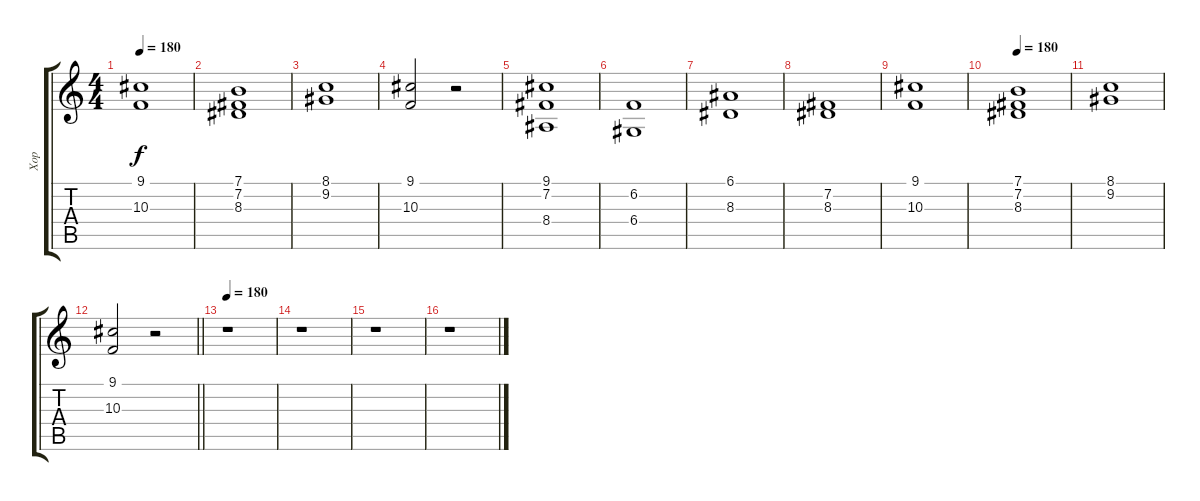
\track ("Хор" "Хор") {instrument choiraahs}
\staff {score tabs}
\tuning (E4 B3 G3 D3 A2 E2) {hide}
\ts (4 4)
\tempo 180
\clef g2
\ks c
(9.1 10.3).1{dy f} |
(7.1 7.2 8.3).1 |
(8.1 9.2).1 |
(9.1 10.3).2 r.2 |
(9.1 7.2 8.4).1 |
(6.2 6.4).1 |
(6.1 8.3).1 |
(7.2 8.3).1 |
(9.1 10.3).1 |
\tempo 180
(7.1 7.2 8.3).1 |
(8.1 9.2).1 |
\barLineRight lightlight
(9.1 10.3).2 r.2 |
\tempo 180
r.1 |
r.1 |
r.1 |
r.1
